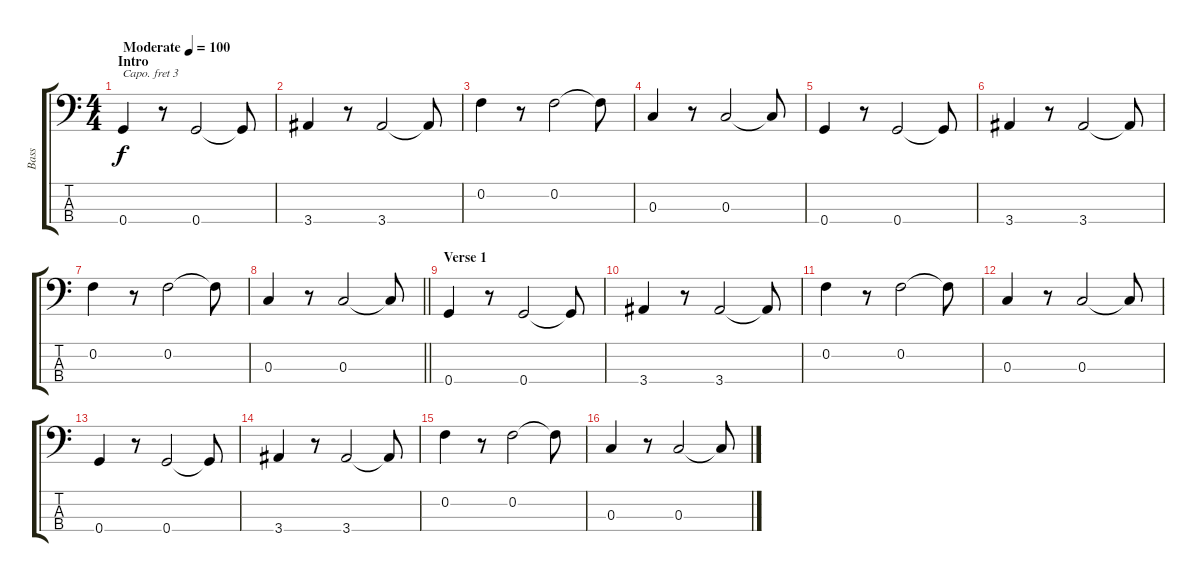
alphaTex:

\track ("Bass" "Bass") {instrument electricbassfinger}
\staff {score tabs}
\capo 3
\tuning (G2 D2 A1 E1) {hide}
\ts (4 4)
\section ("" "Intro")
\tempo (100 "Moderate")
\clef f4
\ks c
0.4.4{dy f instrument electricbassfinger} r.8 0.4.2 0.4{t}.8 |
3.4.4 r.8 3.4.2 3.4{t}.8 |
0.2.4 r.8 0.2.2 0.2{t}.8 |
0.3.4 r.8 0.3.2 0.3{t}.8 |
0.4.4 r.8 0.4.2 0.4{t}.8 |
3.4.4 r.8 3.4.2 3.4{t}.8 |
0.2.4 r.8 0.2.2 0.2{t}.8 |
\barLineRight lightlight
0.3.4 r.8 0.3.2 0.3{t}.8 |
\section ("" "Verse 1")
0.4.4 r.8 0.4.2 0.4{t}.8 |
3.4.4 r.8 3.4.2 3.4{t}.8 |
0.2.4 r.8 0.2.2 0.2{t}.8 |
0.3.4 r.8 0.3.2 0.3{t}.8 |
0.4.4 r.8 0.4.2 0.4{t}.8 |
3.4.4 r.8 3.4.2 3.4{t}.8 |
0.2.4 r.8 0.2.2 0.2{t}.8 |
0.3.4 r.8 0.3.2 0.3{t}.8
